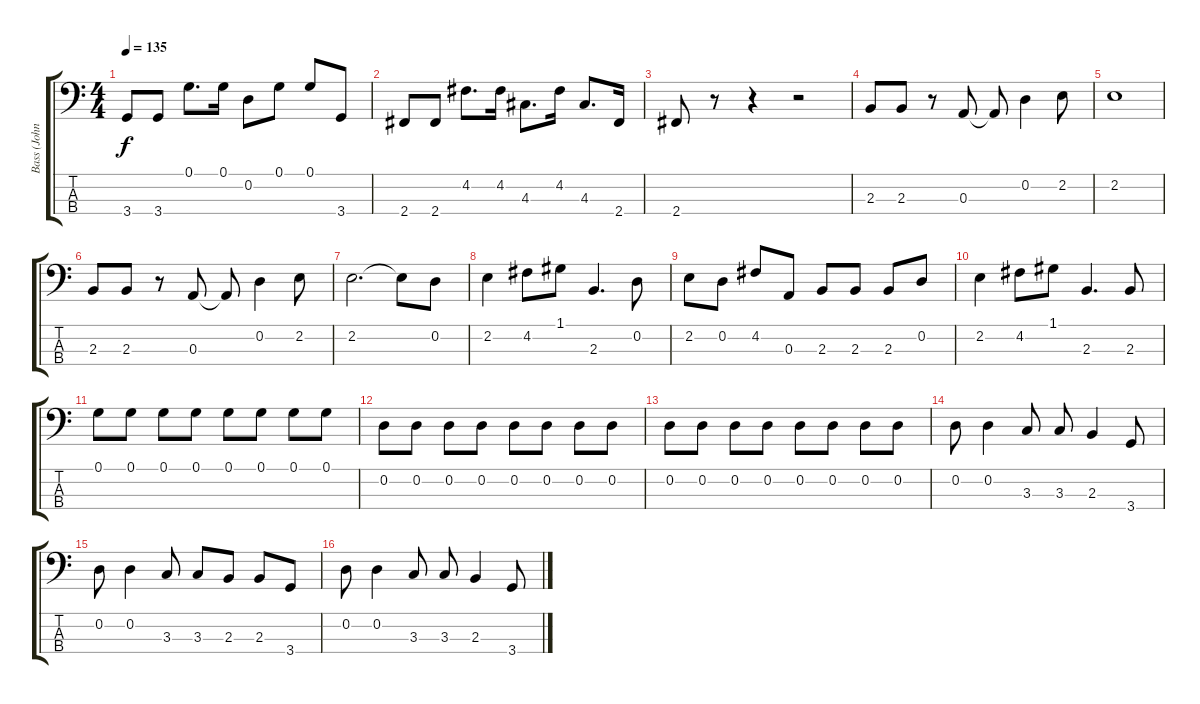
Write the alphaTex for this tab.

\track ("Bass (John)" "Bass (John") {instrument slapbass1}
\staff {score tabs}
\tuning (G2 D2 A1 E1) {hide}
\ts (4 4)
\tempo 135
\clef f4
\ks c
3.4.8{dy f} 3.4.8 0.1.8{d} 0.1.16 0.2.8 0.1.8 0.1.8 3.4.8 |
2.4.8 2.4.8 4.2.8{d} 4.2.16 4.3.8{d} 4.2.16 4.3.8{d} 2.4.16 |
2.4.8 r.8 r.4 r.2 |
2.3.8 2.3.8 r.8 0.3.8 0.3{t}.8 0.2.4 2.2.8 |
2.2.1 |
2.3.8 2.3.8 r.8 0.3.8 0.3{t}.8 0.2.4 2.2.8 |
2.2.2{d} 2.2{t}.8 0.2.8 |
2.2.4 4.2.8 1.1.8 2.3.4{d} 0.2.8 |
2.2.8 0.2.8 4.2.8 0.3.8 2.3.8 2.3.8 2.3.8 0.2.8 |
2.2.4 4.2.8 1.1.8 2.3.4{d} 2.3.8 |
0.1.8 0.1.8 0.1.8 0.1.8 0.1.8 0.1.8 0.1.8 0.1.8 |
0.2.8 0.2.8 0.2.8 0.2.8 0.2.8 0.2.8 0.2.8 0.2.8 |
0.2.8 0.2.8 0.2.8 0.2.8 0.2.8 0.2.8 0.2.8 0.2.8 |
0.2.8 0.2.4 3.3.8 3.3.8 2.3.4 3.4.8 |
0.2.8 0.2.4 3.3.8 3.3.8 2.3.8 2.3.8 3.4.8 |
0.2.8 0.2.4 3.3.8 3.3.8 2.3.4 3.4.8
